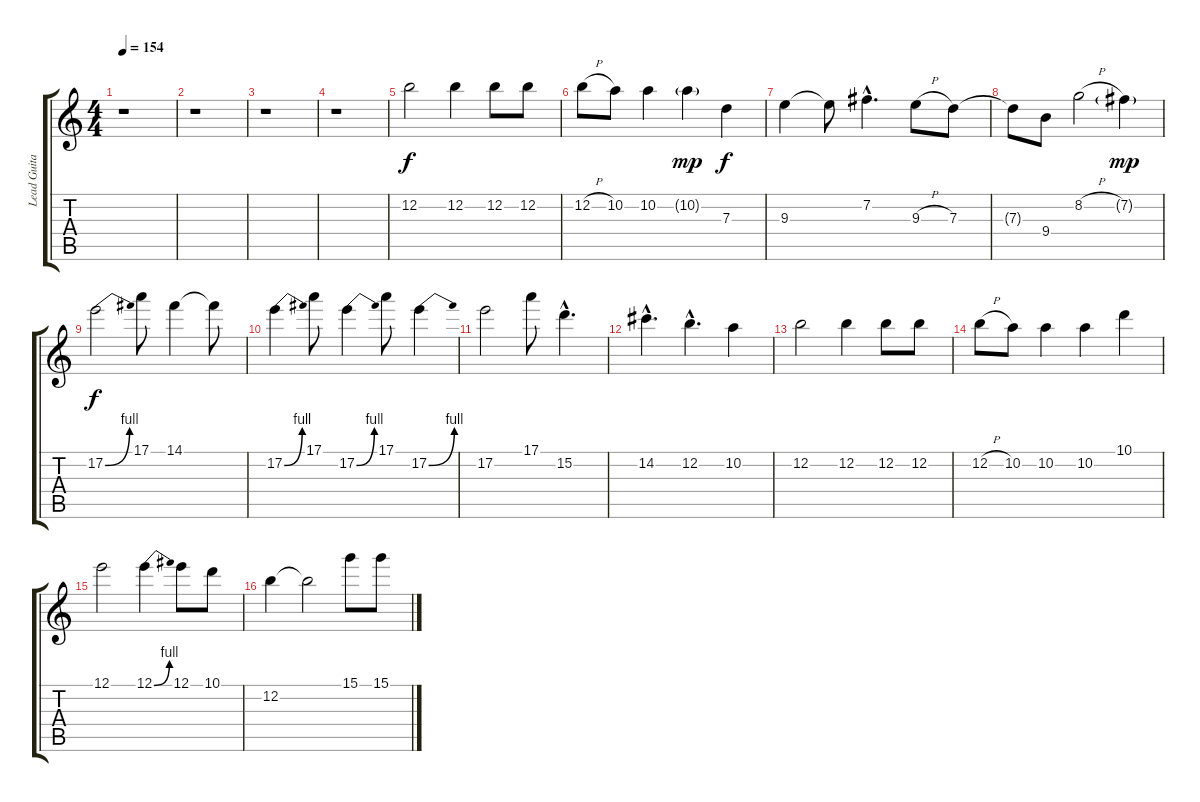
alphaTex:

\track ("Lead Guitar 2" "Lead Guita") {instrument overdrivenguitar}
\staff {score tabs}
\tuning (E4 B3 G3 D3 A2 E2) {hide}
\ts (4 4)
\tempo 154
\clef g2
\ks c
r.1{dy f instrument overdrivenguitar} |
r.1 |
r.1 |
r.1 |
12.2.2 12.2.4 12.2.8 12.2.8 |
12.2{h}.8 10.2.8 10.2.4 10.2{g}.4{dy mp} 7.3.4{dy f} |
9.3.4 9.3{t}.8 7.2{hac}.4{d} 9.3{h}.8 7.3.8 |
7.3{t}.8 9.4.8 8.2{h}.2 7.2{g}.4{dy mp} |
17.2{be (bend 0 0 60 4)}.2{dy f} 17.1.8 14.1.4 14.1{t}.8 |
17.2{be (bend 0 0 60 4)}.4 17.1.8 17.2{be (bend 0 0 60 4)}.4 17.1.8 17.2{be (bend 0 0 60 4)}.4 |
17.2.2 17.1.8 15.2{hac}.4{d} |
14.2{hac}.4{d} 12.2{hac}.4{d} 10.2.4 |
12.2.2 12.2.4 12.2.8 12.2.8 |
12.2{h}.8 10.2.8 10.2.4 10.2.4 10.1.4 |
12.1.2 12.1{be (bend 0 0 60 4)}.4 12.1.8 10.1.8 |
12.2.4 12.2{t}.2 15.1.8 15.1.8
